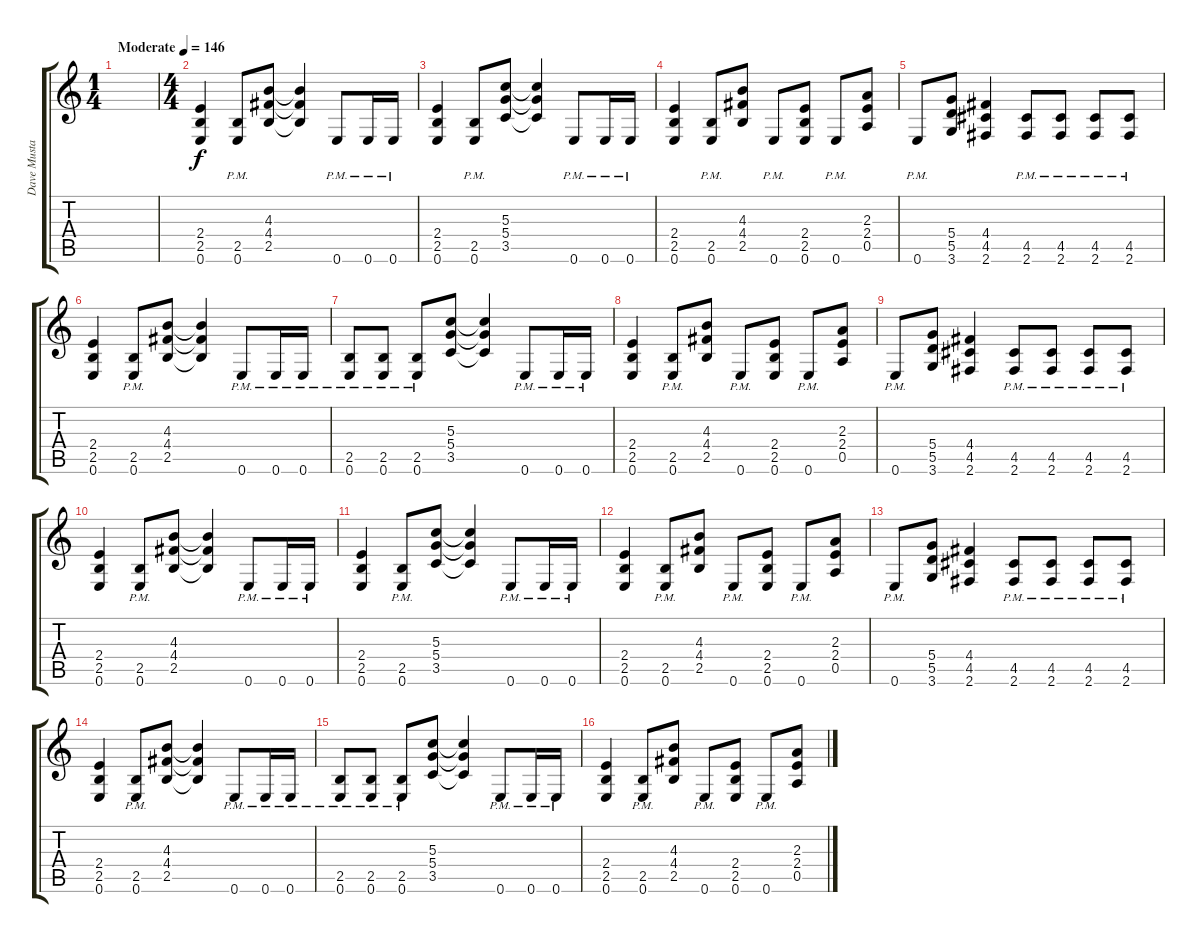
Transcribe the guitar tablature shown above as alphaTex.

\track ("Dave Mustaine Rythm Gtr." "Dave Musta") {instrument distortionguitar}
\staff {score tabs}
\tuning (E4 B3 G3 D3 A2 E2) {hide}
\ts (1 4)
\tempo (146 "Moderate")
\clef g2
\ks c
|
\ts (4 4)
(2.4 2.5 0.6).4 (2.5{pm} 0.6{pm}).8 (4.3 4.4 2.5).8 (4.3{t} 4.4{t} 2.5{t}).4 0.6{pm}.8 0.6{pm}.16 0.6{pm}.16 |
(2.4 2.5 0.6).4 (2.5{pm} 0.6{pm}).8 (5.3 5.4 3.5).8 (5.3{t} 5.4{t} 3.5{t}).4 0.6{pm}.8 0.6{pm}.16 0.6{pm}.16 |
(2.4 2.5 0.6).4 (2.5{pm} 0.6{pm}).8 (4.3 4.4 2.5).8 0.6{pm}.8 (2.4 2.5 0.6).8 0.6{pm}.8 (2.3 2.4 0.5).8 |
0.6{pm}.8 (5.4 5.5 3.6).8 (4.4 4.5 2.6).4 (4.5{pm} 2.6{pm}).8 (4.5{pm} 2.6{pm}).8 (4.5{pm} 2.6{pm}).8 (4.5{pm} 2.6{pm}).8 |
(2.4 2.5 0.6).4 (2.5{pm} 0.6{pm}).8 (4.3 4.4 2.5).8 (4.3{t} 4.4{t} 2.5{t}).4 0.6{pm}.8 0.6{pm}.16 0.6{pm}.16 |
(2.5{pm} 0.6{pm}).8 (2.5{pm} 0.6{pm}).8 (2.5{pm} 0.6{pm}).8 (5.3 5.4 3.5).8 (5.3{t} 5.4{t} 3.5{t}).4 0.6{pm}.8 0.6{pm}.16 0.6{pm}.16 |
(2.4 2.5 0.6).4 (2.5{pm} 0.6{pm}).8 (4.3 4.4 2.5).8 0.6{pm}.8 (2.4 2.5 0.6).8 0.6{pm}.8 (2.3 2.4 0.5).8 |
0.6{pm}.8 (5.4 5.5 3.6).8 (4.4 4.5 2.6).4 (4.5{pm} 2.6{pm}).8 (4.5{pm} 2.6{pm}).8 (4.5{pm} 2.6{pm}).8 (4.5{pm} 2.6{pm}).8 |
(2.4 2.5 0.6).4 (2.5{pm} 0.6{pm}).8 (4.3 4.4 2.5).8 (4.3{t} 4.4{t} 2.5{t}).4 0.6{pm}.8 0.6{pm}.16 0.6{pm}.16 |
(2.4 2.5 0.6).4 (2.5{pm} 0.6{pm}).8 (5.3 5.4 3.5).8 (5.3{t} 5.4{t} 3.5{t}).4 0.6{pm}.8 0.6{pm}.16 0.6{pm}.16 |
(2.4 2.5 0.6).4 (2.5{pm} 0.6{pm}).8 (4.3 4.4 2.5).8 0.6{pm}.8 (2.4 2.5 0.6).8 0.6{pm}.8 (2.3 2.4 0.5).8 |
0.6{pm}.8 (5.4 5.5 3.6).8 (4.4 4.5 2.6).4 (4.5{pm} 2.6{pm}).8 (4.5{pm} 2.6{pm}).8 (4.5{pm} 2.6{pm}).8 (4.5{pm} 2.6{pm}).8 |
(2.4 2.5 0.6).4 (2.5{pm} 0.6{pm}).8 (4.3 4.4 2.5).8 (4.3{t} 4.4{t} 2.5{t}).4 0.6{pm}.8 0.6{pm}.16 0.6{pm}.16 |
(2.5{pm} 0.6{pm}).8 (2.5{pm} 0.6{pm}).8 (2.5{pm} 0.6{pm}).8 (5.3 5.4 3.5).8 (5.3{t} 5.4{t} 3.5{t}).4 0.6{pm}.8 0.6{pm}.16 0.6{pm}.16 |
(2.4 2.5 0.6).4 (2.5{pm} 0.6{pm}).8 (4.3 4.4 2.5).8 0.6{pm}.8 (2.4 2.5 0.6).8 0.6{pm}.8 (2.3 2.4 0.5).8
